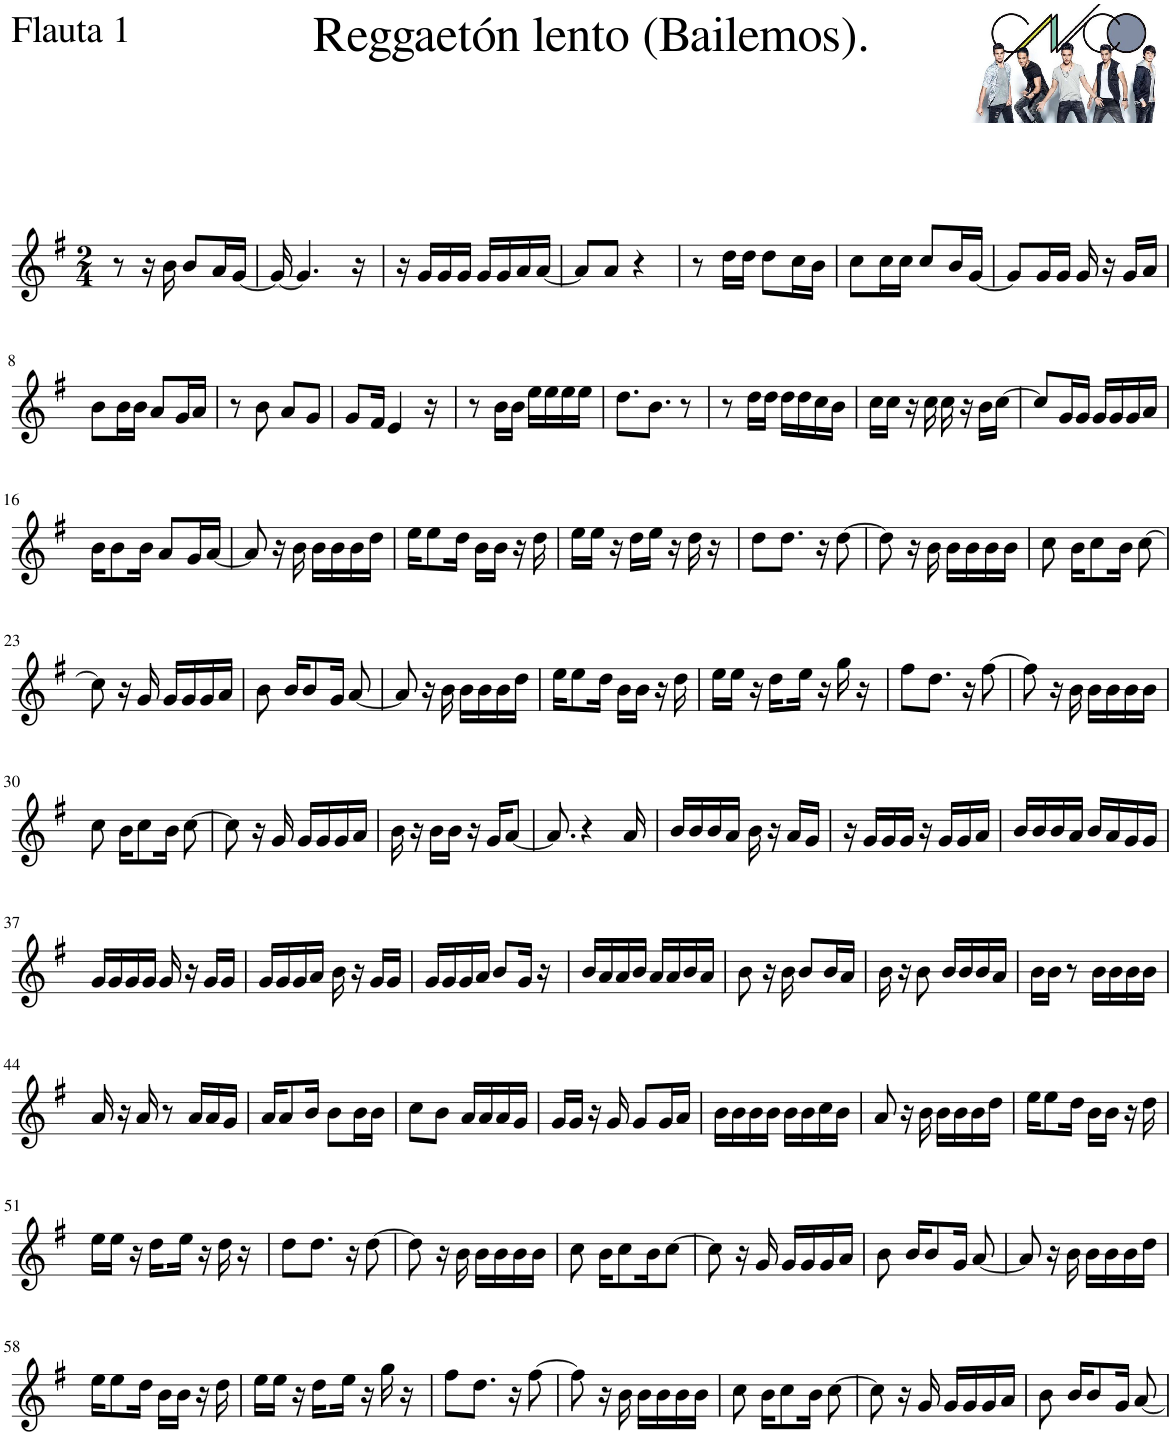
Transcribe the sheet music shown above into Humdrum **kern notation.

**kern
*part1
*staff1
*I"Flauta 1
*I'Fl.1
*clefG2
*k[f#]
*M2/4
=1
8r
16r
16b\
8b/L
16a/L
[16g/JJ
=2
16g/_
4.g/]
16r
=3
16r
16g/LL
16g/
16g/JJ
16g/LL
16g/
16a/
[16a/JJ
=4
8a/L]
8a/J
4r
=5
8r
16dd\LL
16dd\JJ
8dd\L
16cc\L
16b\JJ
=6
8cc\L
16cc\L
16cc\JJ
8cc/L
16b/L
[16g/JJ
=7
8g/L]
16g/L
16g/JJ
16g/
16r
16g/LL
16a/JJ
!!LO:LB:g=z
=8
8b\L
16b\L
16b\JJ
8a/L
16g/L
16a/JJ
=9
8r
8b\
8a/L
8g/J
=10
8g/L
16f#/Jk
4e/
16r
=11
8r
16b\LL
16b\JJ
16ee\LL
16ee\
16ee\
16ee\JJ
=12
8.dd\L
8.b\J
8r
=13
8r
16dd\LL
16dd\JJ
16dd\LL
16dd\
16cc\
16b\JJ
=14
16cc\LL
16cc\JJ
16r
16cc\
16cc\
16r
16b\LL
[16cc\JJ
=15
8cc/L]
16g/L
16g/JJ
16g/LL
16g/
16g/
16a/JJ
!!LO:LB:g=z
=16
16b\KL
8b\
16b\Jk
8a/L
16g/L
[16a/JJ
=17
8a/]
16r
16b\
16b\LL
16b\
16b\
16dd\JJ
=18
16ee\KL
8ee\
16dd\Jk
16b\LL
16b\JJ
16r
16dd\
=19
16ee\LL
16ee\JJ
16r
16dd\LL
16ee\JJ
16r
16dd\
16r
=20
8dd\L
8.dd\J
16r
[8dd\
=21
8dd\]
16r
16b\
16b\LL
16b\
16b\
16b\JJ
=22
8cc\
16b\KL
8cc\
16b\Jk
[8cc\
!!LO:LB:g=z
=23
8cc\]
16r
16g/
16g/LL
16g/
16g/
16a/JJ
=24
8b\
16b/KL
8b/
16g/Jk
[8a/
=25
8a/]
16r
16b\
16b\LL
16b\
16b\
16dd\JJ
=26
16ee\KL
8ee\
16dd\Jk
16b\LL
16b\JJ
16r
16dd\
=27
16ee\LL
16ee\JJ
16r
16dd\LL
16ee\JL
16r
16gg\
16r
=28
8ff#\L
8.dd\J
16r
[8ff#\
=29
8ff#\]
16r
16b\
16b\LL
16b\
16b\
16b\JJ
!!LO:LB:g=z
=30
8cc\
16b\KL
8cc\
16b\Jk
[8cc\
=31
8cc\]
16r
16g/
16g/LL
16g/
16g/
16a/JJ
=32
16b\
16r
16b\LL
16b\JJ
16r
16g/KL
[8a/J
=33
8.a/]
4r
16a/
=34
16b/LL
16b/
16b/
16a/JJ
16b\
16r
16a/LL
16g/JJ
=35
16r
16g/LL
16g/
16g/JJ
16r
16g/LL
16g/
16a/JJ
=36
16b/LL
16b/
16b/
16a/JJ
16b/LL
16a/
16g/
16g/JJ
!!LO:LB:g=z
=37
16g/LL
16g/
16g/
16g/JJ
16g/
16r
16g/LL
16g/JJ
=38
16g/LL
16g/
16g/
16a/JJ
16b\
16r
16g/LL
16g/JJ
=39
16g/LL
16g/
16g/
16a/JJ
8b/L
16g/Jk
16r
=40
16b/LL
16a/
16a/
16b/JJ
16a/LL
16a/
16b/
16a/JJ
=41
8b\
16r
16b\
8b/L
16b/L
16a/JJ
=42
16b\
16r
8b\
16b/LL
16b/
16b/
16a/JJ
=43
16b\LL
16b\JJ
8r
16b\LL
16b\
16b\
16b\JJ
!!LO:LB:g=z
=44
16a/
16r
16a/
8r
16a/LL
16a/
16g/JJ
=45
16a/KL
8a/
16b/Jk
8b\L
16b\L
16b\JJ
=46
8cc\L
8b\J
16a/LL
16a/
16a/
16g/JJ
=47
16g/LL
16g/JJ
16r
16g/
8g/L
16g/L
16a/JJ
=48
16b\LL
16b\
16b\
16b\JJ
16b\LL
16b\
16cc\
16b\JJ
=49
8a/
16r
16b\
16b\LL
16b\
16b\
16dd\JJ
=50
16ee\KL
8ee\
16dd\Jk
16b\LL
16b\JJ
16r
16dd\
!!LO:LB:g=z
=51
16ee\LL
16ee\JJ
16r
16dd\LL
16ee\JL
16r
16dd\
16r
=52
8dd\L
8.dd\J
16r
[8dd\
=53
8dd\]
16r
16b\
16b\LL
16b\
16b\
16b\JJ
=54
8cc\
16b\KL
8cc\
16b\K
[8cc\J
=55
8cc\]
16r
16g/
16g/LL
16g/
16g/
16a/JJ
=56
8b\
16b/KL
8b/
16g/Jk
[8a/
=57
8a/]
16r
16b\
16b\LL
16b\
16b\
16dd\JJ
!!LO:LB:g=z
=58
16ee\KL
8ee\
16dd\Jk
16b\LL
16b\JJ
16r
16dd\
=59
16ee\LL
16ee\JJ
16r
16dd\LL
16ee\JL
16r
16gg\
16r
=60
8ff#\L
8.dd\J
16r
[8ff#\
=61
8ff#\]
16r
16b\
16b\LL
16b\
16b\
16b\JJ
=62
8cc\
16b\KL
8cc\
16b\Jk
[8cc\
=63
8cc\]
16r
16g/
16g/LL
16g/
16g/
16a/JJ
=64
8b\
16b/KL
8b/
16g/Jk
[8a/
=
*-
